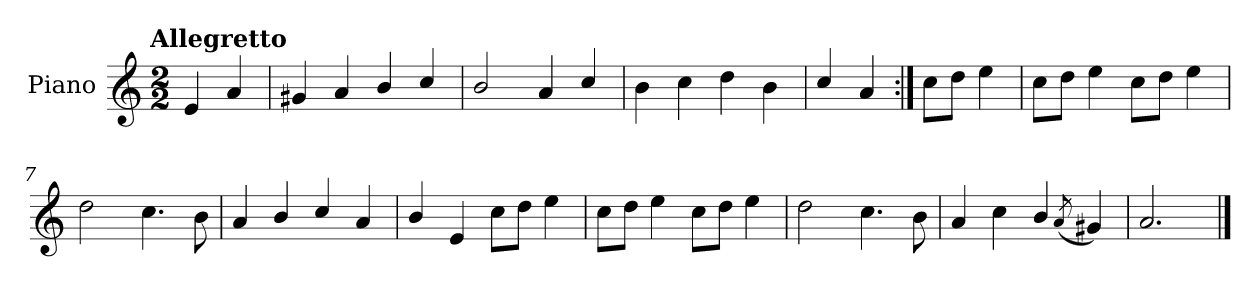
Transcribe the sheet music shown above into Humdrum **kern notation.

**kern
*part1
*staff1
*I"Piano
*I'Pno.
*clefG2
*k[]
!!LO:TX:omd:t=Allegretto
*M2/2
*MM116
=
4e/
4a/
=1
4g#X/
4a/
4b/
4cc/
=2
2b/
4a/
4cc/
=3
4b\
4cc\
4dd\
4b\
!!LO:LB:g=z
=4
4cc/
4a/
=5:|!
8cc\L
8dd\J
4ee\
=6
8cc\L
8dd\J
4ee\
8cc\L
8dd\J
4ee\
=7
2dd\
4.cc\
8b\
=8
4a/
4b/
4cc/
4a/
=9
4b/
4e/
8cc\L
8dd\J
4ee\
!!LO:LB:g=z
=10
8cc\L
8dd\J
4ee\
8cc\L
8dd\J
4ee\
=11
2dd\
4.cc\
8b\
=12
4a/
4cc\
4b/
(<8qa/
4g#X/)
=13
2.a/
==
*-
